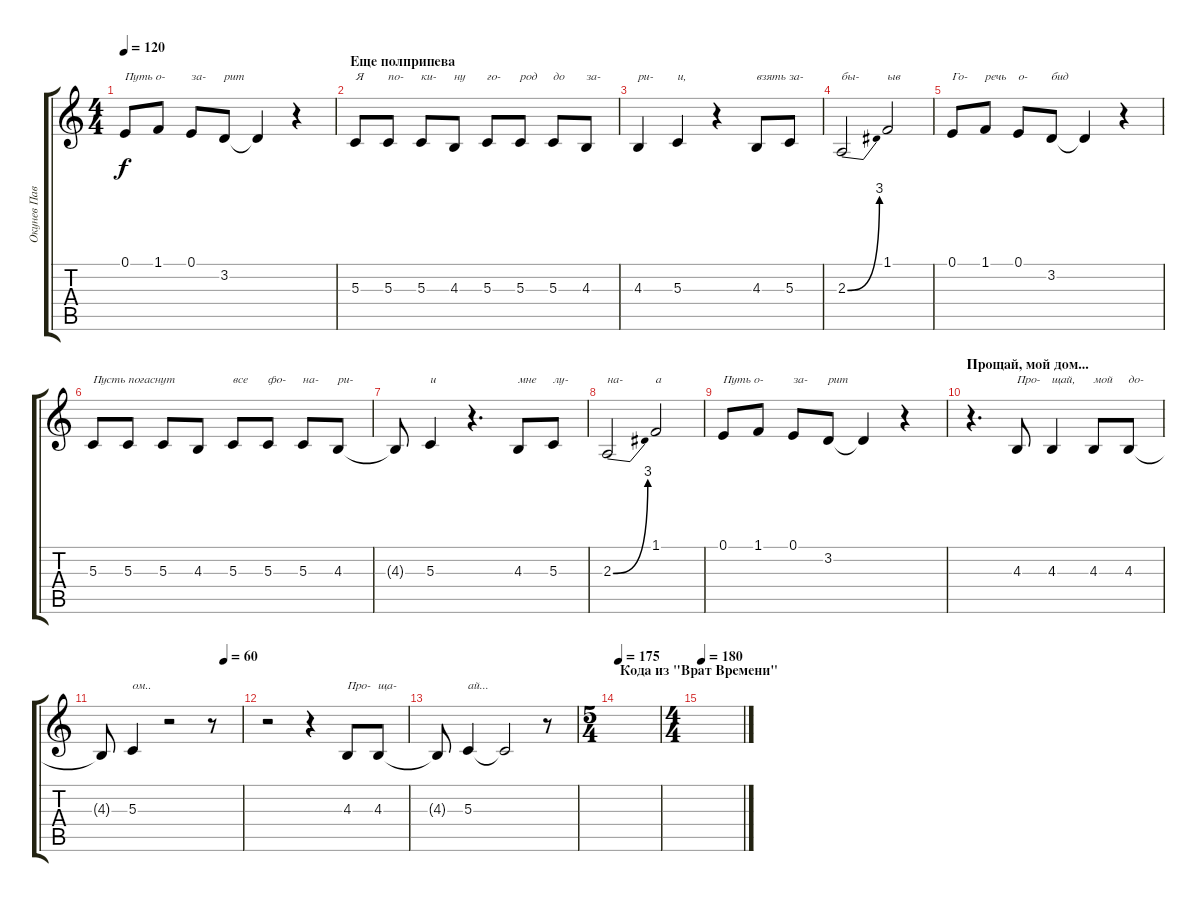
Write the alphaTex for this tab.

\track ("Окунев Павел" "Окунев Пав") {instrument oboe}
\staff {score tabs}
\tuning (E4 B3 G3 D3 A2 E2) {hide}
\ts (4 4)
\tempo 120
\clef g2
\ks c
0.1.8{txt "Путь о-" dy f} 1.1.8 0.1.8{txt "за-"} 3.2.8{txt "рит"} 3.2{t}.4 r.4 |
\section ("" "Еще полприпева")
5.3.8{txt "Я"} 5.3.8{txt "по-"} 5.3.8{txt "ки-"} 4.3.8{txt "ну"} 5.3.8{txt "го-"} 5.3.8{txt "род"} 5.3.8{txt "до"} 4.3.8{txt "за-"} |
4.3.4{txt "ри-"} 5.3.4{txt "и,"} r.4 4.3.8{txt "взять за-"} 5.3.8 |
2.3{be (bend 0 0 60 12)}.2{txt "бы-"} 1.1.2{txt "ыв"} |
0.1.8{txt "Го-"} 1.1.8{txt "речь"} 0.1.8{txt "о-"} 3.2.8{txt "бид"} 3.2{t}.4 r.4 |
5.3.8{txt "Пусть погаснут"} 5.3.8 5.3.8 4.3.8 5.3.8{txt "все"} 5.3.8{txt "фо-"} 5.3.8{txt "на-"} 4.3.8{txt "ри-"} |
4.3{t}.8 5.3.4{txt "и"} r.4{d} 4.3.8{txt "мне"} 5.3.8{txt "лу-"} |
2.3{be (bend 0 0 60 12)}.2{txt "на-"} 1.1.2{txt "а"} |
0.1.8{txt "Путь о-"} 1.1.8 0.1.8{txt "за-"} 3.2.8{txt "рит"} 3.2{t}.4 r.4 |
\section ("" "Прощай, мой дом...")
r.4{d} 4.3.8{txt "Про-"} 4.3.4{txt "щай,"} 4.3.8{txt "мой"} 4.3.8{txt "до-"} |
\tempo (60 0.875)
4.3{t}.8 5.3.4{txt "ом.."} r.2 r.8 |
r.2 r.4 4.3.8{txt "Про-"} 4.3.8{txt "ща-"} |
4.3{t}.8 5.3.4{txt "ай..."} 5.3{t}.2 r.8 |
\ts (5 4)
\section ("" "Кода из \"Врат Времени\"")
\tempo 175
|
\ts (4 4)
\tempo 180
